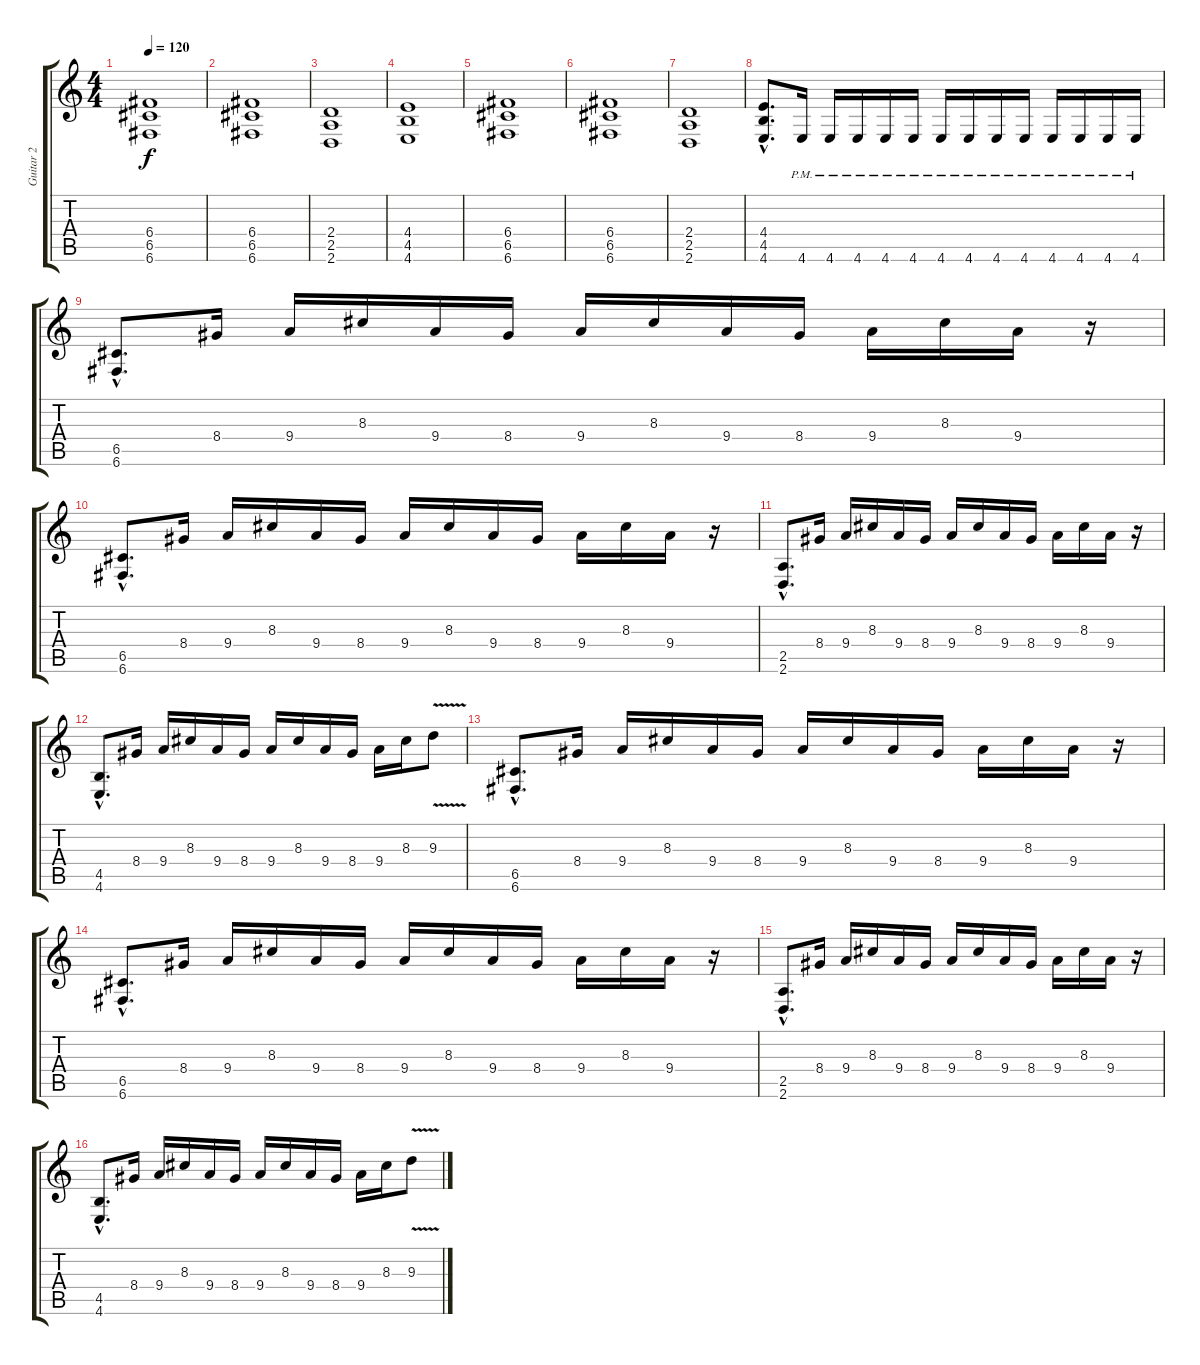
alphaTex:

\track ("Guitar 2" "Guitar 2") {instrument distortionguitar}
\staff {score tabs}
\tuning (D4 A3 F3 C3 G2 C2) {hide}
\ts (4 4)
\tempo 120
\clef g2
\ks c
(6.4 6.5 6.6).1{dy f instrument distortionguitar} |
(6.4 6.5 6.6).1 |
(2.4 2.5 2.6).1 |
(4.4 4.5 4.6).1 |
(6.4 6.5 6.6).1 |
(6.4 6.5 6.6).1 |
(2.4 2.5 2.6).1 |
(4.4{hac} 4.5{hac} 4.6{hac}).8{d} 4.6{pm}.16 4.6{pm}.16 4.6{pm}.16 4.6{pm}.16 4.6{pm}.16 4.6{pm}.16 4.6{pm}.16 4.6{pm}.16 4.6{pm}.16 4.6{pm}.16 4.6{pm}.16 4.6{pm}.16 4.6{pm}.16 |
(6.5{hac} 6.6{hac}).8{d} 8.4.16 9.4.16 8.3.16 9.4.16 8.4.16 9.4.16 8.3.16 9.4.16 8.4.16 9.4.16 8.3.16 9.4.16 r.16 |
(6.5{hac} 6.6{hac}).8{d} 8.4.16 9.4.16 8.3.16 9.4.16 8.4.16 9.4.16 8.3.16 9.4.16 8.4.16 9.4.16 8.3.16 9.4.16 r.16 |
(2.5{hac} 2.6{hac}).8{d} 8.4.16 9.4.16 8.3.16 9.4.16 8.4.16 9.4.16 8.3.16 9.4.16 8.4.16 9.4.16 8.3.16 9.4.16 r.16 |
(4.5{hac} 4.6{hac}).8{d} 8.4.16 9.4.16 8.3.16 9.4.16 8.4.16 9.4.16 8.3.16 9.4.16 8.4.16 9.4.16 8.3.16 9.3{v}.8 |
(6.5{hac} 6.6{hac}).8{d} 8.4.16 9.4.16 8.3.16 9.4.16 8.4.16 9.4.16 8.3.16 9.4.16 8.4.16 9.4.16 8.3.16 9.4.16 r.16 |
(6.5{hac} 6.6{hac}).8{d} 8.4.16 9.4.16 8.3.16 9.4.16 8.4.16 9.4.16 8.3.16 9.4.16 8.4.16 9.4.16 8.3.16 9.4.16 r.16 |
(2.5{hac} 2.6{hac}).8{d} 8.4.16 9.4.16 8.3.16 9.4.16 8.4.16 9.4.16 8.3.16 9.4.16 8.4.16 9.4.16 8.3.16 9.4.16 r.16 |
(4.5{hac} 4.6{hac}).8{d} 8.4.16 9.4.16 8.3.16 9.4.16 8.4.16 9.4.16 8.3.16 9.4.16 8.4.16 9.4.16 8.3.16 9.3{v}.8
